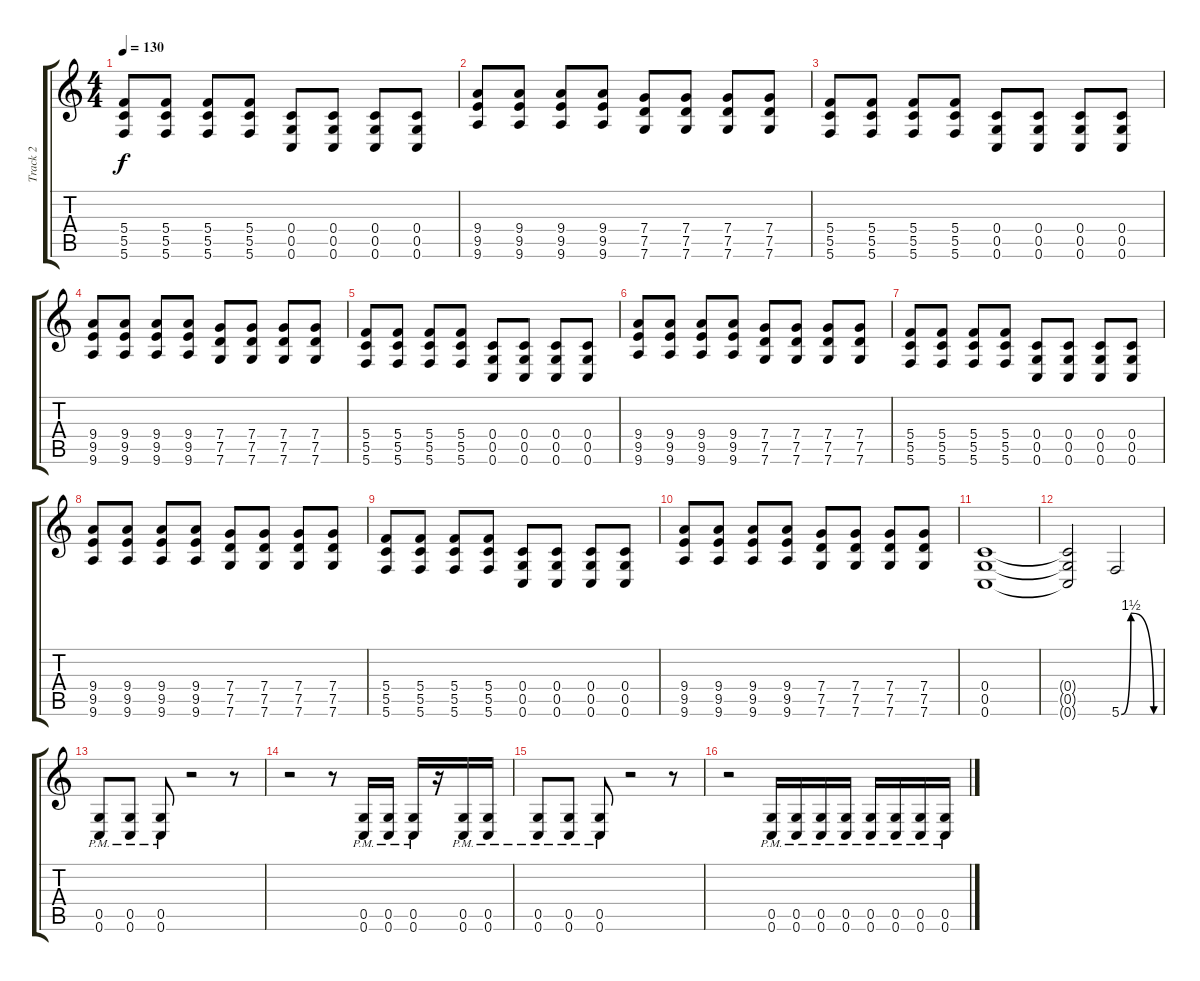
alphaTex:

\track ("Track 2" "Track 2") {instrument distortionguitar}
\staff {score tabs}
\tuning (D4 A3 F3 C3 G2 C2) {hide}
\ts (4 4)
\tempo 130
\clef g2
\ks c
(5.4 5.5 5.6).8{dy f} (5.4 5.5 5.6).8 (5.4 5.5 5.6).8 (5.4 5.5 5.6).8 (0.4 0.5 0.6).8 (0.4 0.5 0.6).8 (0.4 0.5 0.6).8 (0.4 0.5 0.6).8 |
(9.4 9.5 9.6).8 (9.4 9.5 9.6).8 (9.4 9.5 9.6).8 (9.4 9.5 9.6).8 (7.4 7.5 7.6).8 (7.4 7.5 7.6).8 (7.4 7.5 7.6).8 (7.4 7.5 7.6).8 |
(5.4 5.5 5.6).8 (5.4 5.5 5.6).8 (5.4 5.5 5.6).8 (5.4 5.5 5.6).8 (0.4 0.5 0.6).8 (0.4 0.5 0.6).8 (0.4 0.5 0.6).8 (0.4 0.5 0.6).8 |
(9.4 9.5 9.6).8 (9.4 9.5 9.6).8 (9.4 9.5 9.6).8 (9.4 9.5 9.6).8 (7.4 7.5 7.6).8 (7.4 7.5 7.6).8 (7.4 7.5 7.6).8 (7.4 7.5 7.6).8 |
(5.4 5.5 5.6).8 (5.4 5.5 5.6).8 (5.4 5.5 5.6).8 (5.4 5.5 5.6).8 (0.4 0.5 0.6).8 (0.4 0.5 0.6).8 (0.4 0.5 0.6).8 (0.4 0.5 0.6).8 |
(9.4 9.5 9.6).8 (9.4 9.5 9.6).8 (9.4 9.5 9.6).8 (9.4 9.5 9.6).8 (7.4 7.5 7.6).8 (7.4 7.5 7.6).8 (7.4 7.5 7.6).8 (7.4 7.5 7.6).8 |
(5.4 5.5 5.6).8 (5.4 5.5 5.6).8 (5.4 5.5 5.6).8 (5.4 5.5 5.6).8 (0.4 0.5 0.6).8 (0.4 0.5 0.6).8 (0.4 0.5 0.6).8 (0.4 0.5 0.6).8 |
(9.4 9.5 9.6).8 (9.4 9.5 9.6).8 (9.4 9.5 9.6).8 (9.4 9.5 9.6).8 (7.4 7.5 7.6).8 (7.4 7.5 7.6).8 (7.4 7.5 7.6).8 (7.4 7.5 7.6).8 |
(5.4 5.5 5.6).8 (5.4 5.5 5.6).8 (5.4 5.5 5.6).8 (5.4 5.5 5.6).8 (0.4 0.5 0.6).8 (0.4 0.5 0.6).8 (0.4 0.5 0.6).8 (0.4 0.5 0.6).8 |
(9.4 9.5 9.6).8 (9.4 9.5 9.6).8 (9.4 9.5 9.6).8 (9.4 9.5 9.6).8 (7.4 7.5 7.6).8 (7.4 7.5 7.6).8 (7.4 7.5 7.6).8 (7.4 7.5 7.6).8 |
(0.4 0.5 0.6).1 |
(0.4{t} 0.5{t} 0.6{t}).2 5.6{be (custom 0 0 15 6 51 0 60 0)}.2 |
(0.5{pm} 0.6{pm}).8 (0.5{pm} 0.6{pm}).8 (0.5{pm} 0.6{pm}).8 r.2 r.8 |
r.2 r.8 (0.5{pm} 0.6{pm}).16 (0.5{pm} 0.6{pm}).16 (0.5{pm} 0.6{pm}).16 r.16 (0.5{pm} 0.6{pm}).16 (0.5{pm} 0.6{pm}).16 |
(0.5{pm} 0.6{pm}).8 (0.5{pm} 0.6{pm}).8 (0.5{pm} 0.6{pm}).8 r.2 r.8 |
r.2 (0.5{pm} 0.6{pm}).16 (0.5{pm} 0.6{pm}).16 (0.5{pm} 0.6{pm}).16 (0.5{pm} 0.6{pm}).16 (0.5{pm} 0.6{pm}).16 (0.5{pm} 0.6{pm}).16 (0.5{pm} 0.6{pm}).16 (0.5{pm} 0.6{pm}).16
